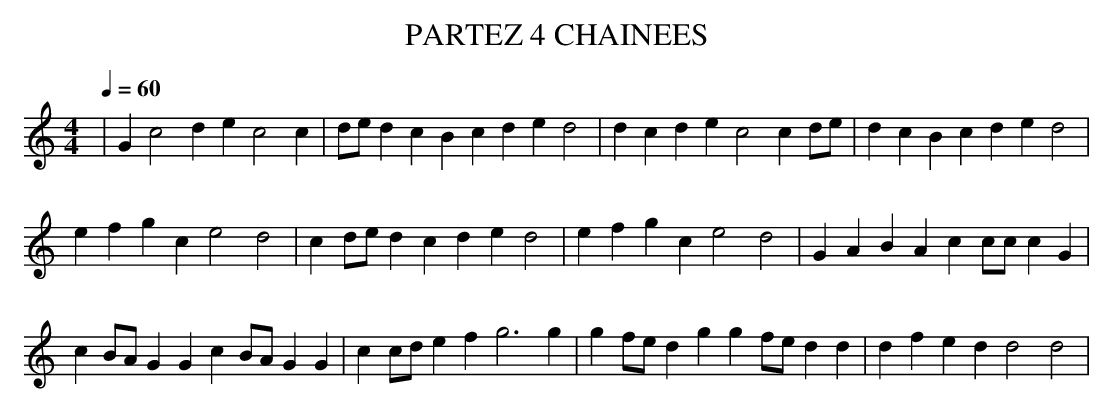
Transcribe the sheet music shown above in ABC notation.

X:1
T:PARTEZ 4 CHAINEES
M:4/4
L:1/4
Q:1/4=60
K:C
|Gc2d ec2c|d/2e/2dcB cded2|dcde c2cd/2e/2|dcBc ded2|
efgc e2d2|cd/2e/2dc ded2|efgc e2d2|GABA cc/2c/2cG|
cB/2A/2GG cB/2A/2GG|cc/2d/2ef g3g|gf/2e/2dg gf/2e/2dd|dfed d2d2|
